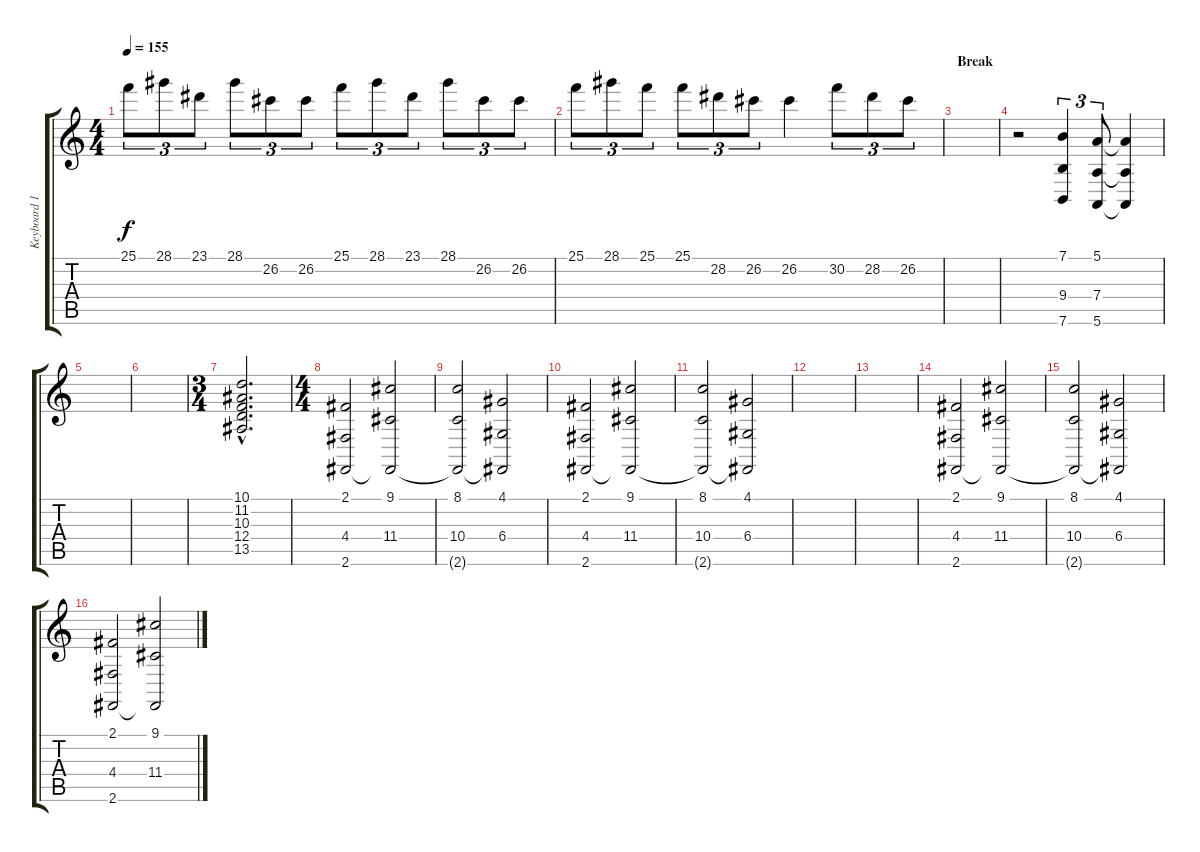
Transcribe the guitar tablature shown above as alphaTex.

\track ("Keyboard 1" "Keyboard 1") {instrument stringensemble1}
\staff {score tabs}
\tuning (E4 B3 G3 D3 A2 E2) {hide}
\ts (4 4)
\tempo 155
\clef g2
\ks c
25.1.8{tu (3 2) dy f} 28.1.8{tu (3 2)} 23.1.8{tu (3 2)} 28.1.8{tu (3 2)} 26.2.8{tu (3 2)} 26.2.8{tu (3 2)} 25.1.8{tu (3 2)} 28.1.8{tu (3 2)} 23.1.8{tu (3 2)} 28.1.8{tu (3 2)} 26.2.8{tu (3 2)} 26.2.8{tu (3 2)} |
25.1.8{tu (3 2)} 28.1.8{tu (3 2)} 25.1.8{tu (3 2)} 25.1.8{tu (3 2)} 28.2.8{tu (3 2)} 26.2.8{tu (3 2)} 26.2.4 30.2.8{tu (3 2)} 28.2.8{tu (3 2)} 26.2.8{tu (3 2)} |
\section ("" "Break")
|
r.2 (7.1 9.4 7.6).4{tu (3 2) instrument stringensemble1} (5.1 7.4 5.6).8{tu (3 2)} (5.1{t} 7.4{t} 5.6{t}).4 |
|
|
\ts (3 4)
(10.1{hac} 11.2{hac} 10.3{hac} 12.4{hac} 13.5{hac}).2{d volume 13} |
\ts (4 4)
(2.1 4.4 2.6).2 (9.1 11.4 2.6{t}).2 |
(8.1 10.4 2.6{t}).2 (4.1 6.4 2.6{t}).2 |
(2.1 4.4 2.6).2 (9.1 11.4 2.6{t}).2 |
(8.1 10.4 2.6{t}).2 (4.1 6.4 2.6{t}).2 |
|
|
(2.1 4.4 2.6).2 (9.1 11.4 2.6{t}).2 |
(8.1 10.4 2.6{t}).2 (4.1 6.4 2.6{t}).2 |
(2.1 4.4 2.6).2 (9.1 11.4 2.6{t}).2
